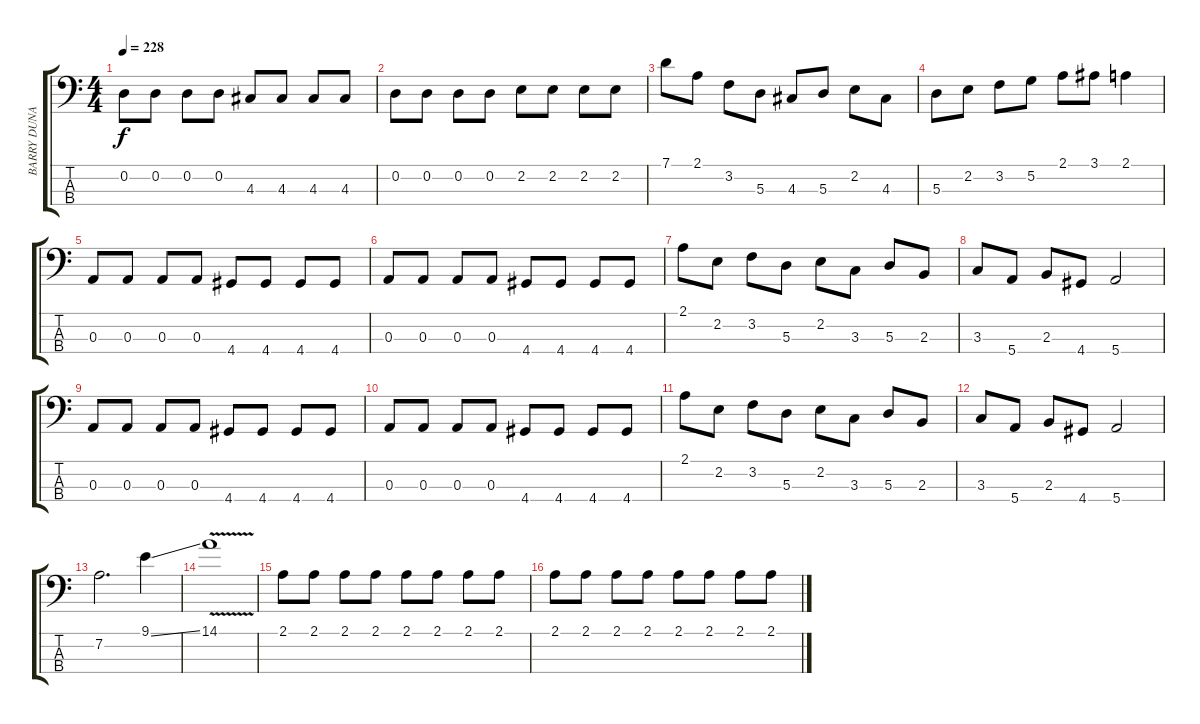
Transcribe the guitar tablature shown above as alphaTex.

\track ("BARRY DUNAWAY" "BARRY DUNA") {instrument electricbassfinger}
\staff {score tabs}
\tuning (G2 D2 A1 E1) {hide}
\ts (4 4)
\tempo 228
\clef f4
\ks c
0.2.8{dy f} 0.2.8 0.2.8 0.2.8 4.3.8 4.3.8 4.3.8 4.3.8 |
0.2.8 0.2.8 0.2.8 0.2.8 2.2.8 2.2.8 2.2.8 2.2.8 |
7.1.8 2.1.8 3.2.8 5.3.8 4.3.8 5.3.8 2.2.8 4.3.8 |
5.3.8 2.2.8 3.2.8 5.2.8 2.1.8 3.1.8 2.1.4 |
0.3.8 0.3.8 0.3.8 0.3.8 4.4.8 4.4.8 4.4.8 4.4.8 |
0.3.8 0.3.8 0.3.8 0.3.8 4.4.8 4.4.8 4.4.8 4.4.8 |
2.1.8 2.2.8 3.2.8 5.3.8 2.2.8 3.3.8 5.3.8 2.3.8 |
3.3.8 5.4.8 2.3.8 4.4.8 5.4.2 |
0.3.8 0.3.8 0.3.8 0.3.8 4.4.8 4.4.8 4.4.8 4.4.8 |
0.3.8 0.3.8 0.3.8 0.3.8 4.4.8 4.4.8 4.4.8 4.4.8 |
2.1.8 2.2.8 3.2.8 5.3.8 2.2.8 3.3.8 5.3.8 2.3.8 |
3.3.8 5.4.8 2.3.8 4.4.8 5.4.2 |
7.2.2{d} 9.1{ss}.4 |
14.1{v}.1 |
2.1.8 2.1.8 2.1.8 2.1.8 2.1.8 2.1.8 2.1.8 2.1.8 |
2.1.8 2.1.8 2.1.8 2.1.8 2.1.8 2.1.8 2.1.8 2.1.8
